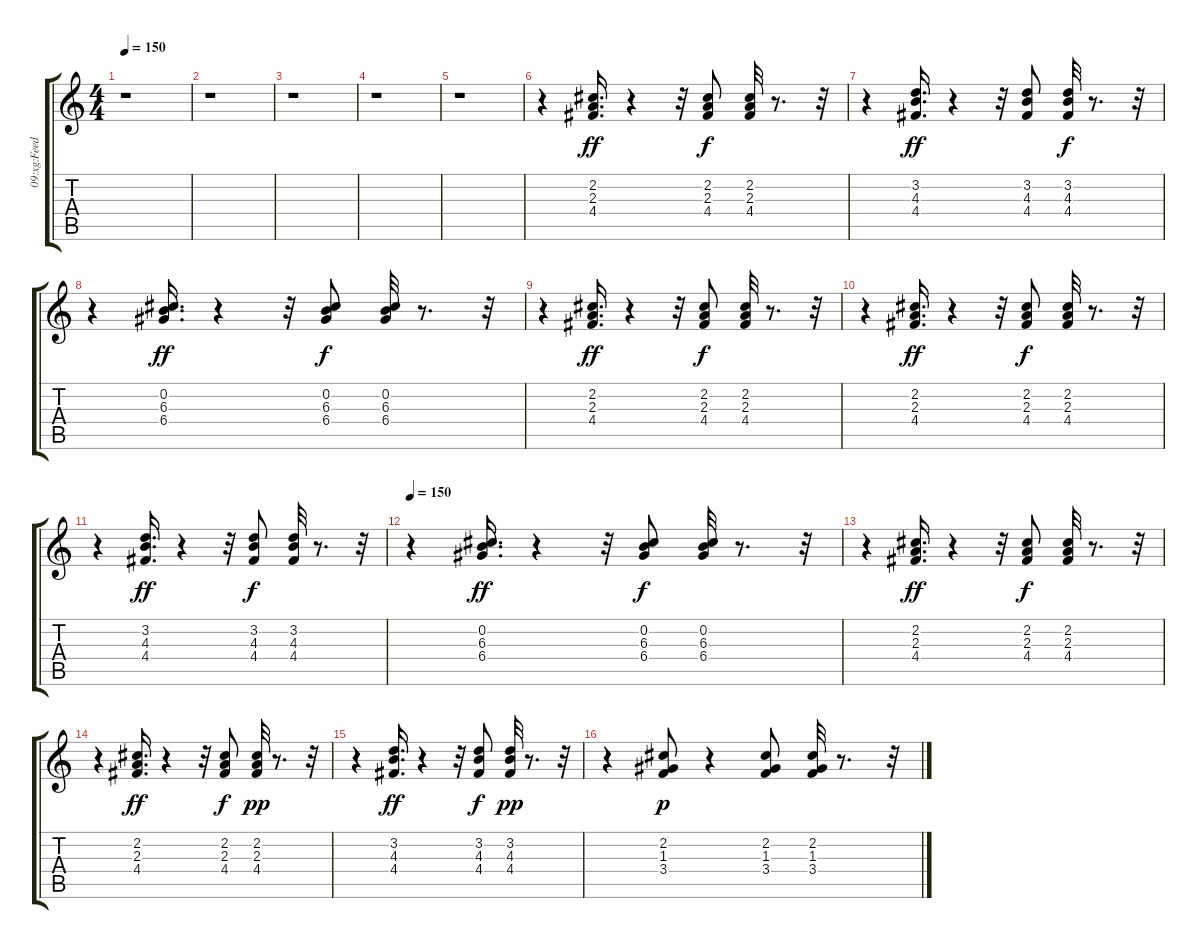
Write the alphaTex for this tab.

\track ("09:xg:Feedback Gtr2" "09:xg:Feed") {instrument distortionguitar}
\staff {score tabs}
\tuning (E4 B3 G3 D3 A2 E2) {hide}
\ts (4 4)
\tempo 150
\clef g2
\ks c
r.1{dy pp} |
r.1 |
r.1 |
r.1 |
r.1 |
r.4 (2.2 2.3 4.4).16{d dy ff} r.4 r.32 (2.2 2.3 4.4).8{dy f} (2.2 2.3 4.4).32 r.8{d} r.32 |
r.4 (3.2 4.3 4.4).16{d dy ff} r.4 r.32 (3.2 4.3 4.4).8 (3.2 4.3 4.4).32{dy f} r.8{d} r.32 |
r.4 (0.2 6.3 6.4).16{d dy ff} r.4 r.32 (0.2 6.3 6.4).8{dy f} (0.2 6.3 6.4).32 r.8{d} r.32 |
r.4 (2.2 2.3 4.4).16{d dy ff} r.4 r.32 (2.2 2.3 4.4).8{dy f} (2.2 2.3 4.4).32 r.8{d} r.32 |
r.4 (2.2 2.3 4.4).16{d dy ff} r.4 r.32 (2.2 2.3 4.4).8{dy f} (2.2 2.3 4.4).32 r.8{d} r.32 |
r.4 (3.2 4.3 4.4).16{d dy ff} r.4 r.32 (3.2 4.3 4.4).8{dy f} (3.2 4.3 4.4).32 r.8{d} r.32 |
\tempo 150
r.4 (0.2 6.3 6.4).16{d dy ff} r.4 r.32 (0.2 6.3 6.4).8{dy f} (0.2 6.3 6.4).32 r.8{d} r.32 |
r.4 (2.2 2.3 4.4).16{d dy ff} r.4 r.32 (2.2 2.3 4.4).8{dy f} (2.2 2.3 4.4).32 r.8{d} r.32 |
r.4 (2.2 2.3 4.4).16{d dy ff} r.4 r.32 (2.2 2.3 4.4).8{dy f} (2.2 2.3 4.4).32{dy pp} r.8{d} r.32 |
r.4 (3.2 4.3 4.4).16{d dy ff} r.4 r.32 (3.2 4.3 4.4).8{dy f} (3.2 4.3 4.4).32{dy pp} r.8{d} r.32 |
r.4 (2.2 1.3 3.4).8{dy p} r.4 (2.2 1.3 3.4).8 (2.2 1.3 3.4).32 r.8{d} r.32
